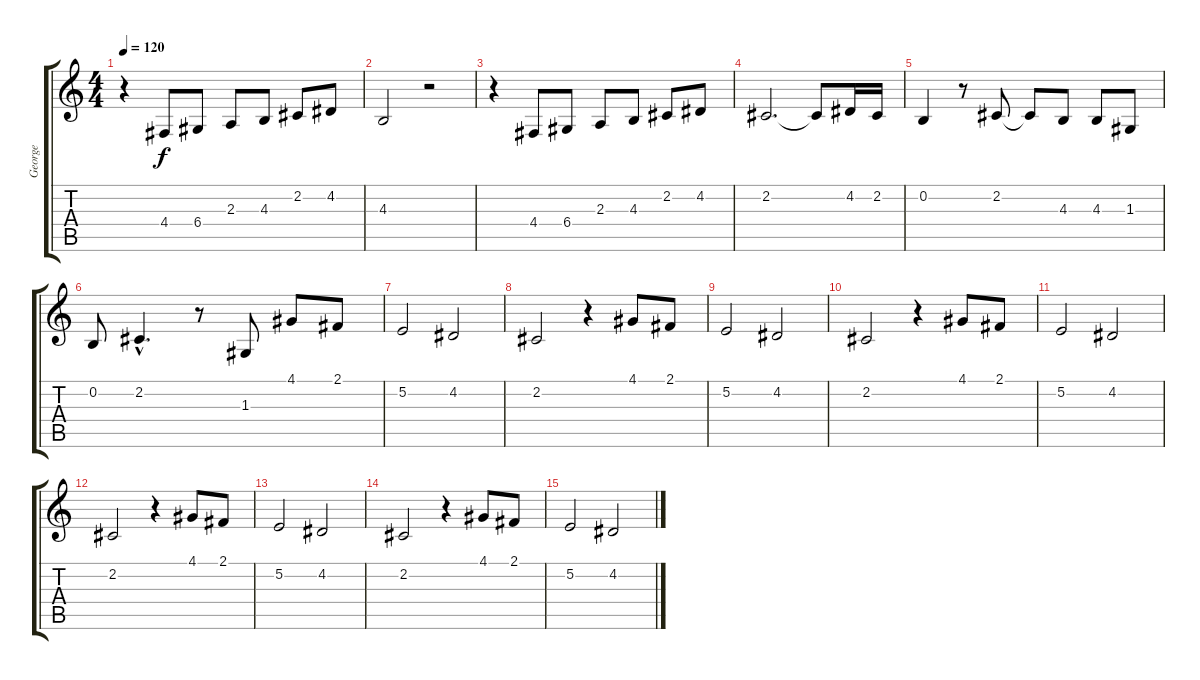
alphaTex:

\track ("George" "George") {instrument tenorsax}
\staff {score tabs}
\tuning (E4 B3 G3 D3 A2 E2) {hide}
\ts (4 4)
\tempo 120
\clef g2
\ks c
r.4{dy f} 4.4.8 6.4.8 2.3.8 4.3.8 2.2.8 4.2.8 |
4.3.2 r.2 |
r.4 4.4.8 6.4.8 2.3.8 4.3.8 2.2.8 4.2.8 |
2.2.2{d} 2.2{t}.8 4.2.16 2.2.16 |
0.2.4 r.8 2.2.8 2.2{t}.8 4.3.8 4.3.8 1.3.8 |
0.2.8 2.2{hac}.4{d} r.8 1.3.8 4.1.8 2.1.8 |
5.2.2 4.2.2 |
2.2.2 r.4 4.1.8 2.1.8 |
5.2.2 4.2.2 |
2.2.2{volume 10} r.4 4.1.8 2.1.8 |
5.2.2 4.2.2 |
2.2.2{volume 8} r.4 4.1.8 2.1.8 |
5.2.2 4.2.2 |
2.2.2{volume 5} r.4 4.1.8 2.1.8 |
5.2.2 4.2.2
